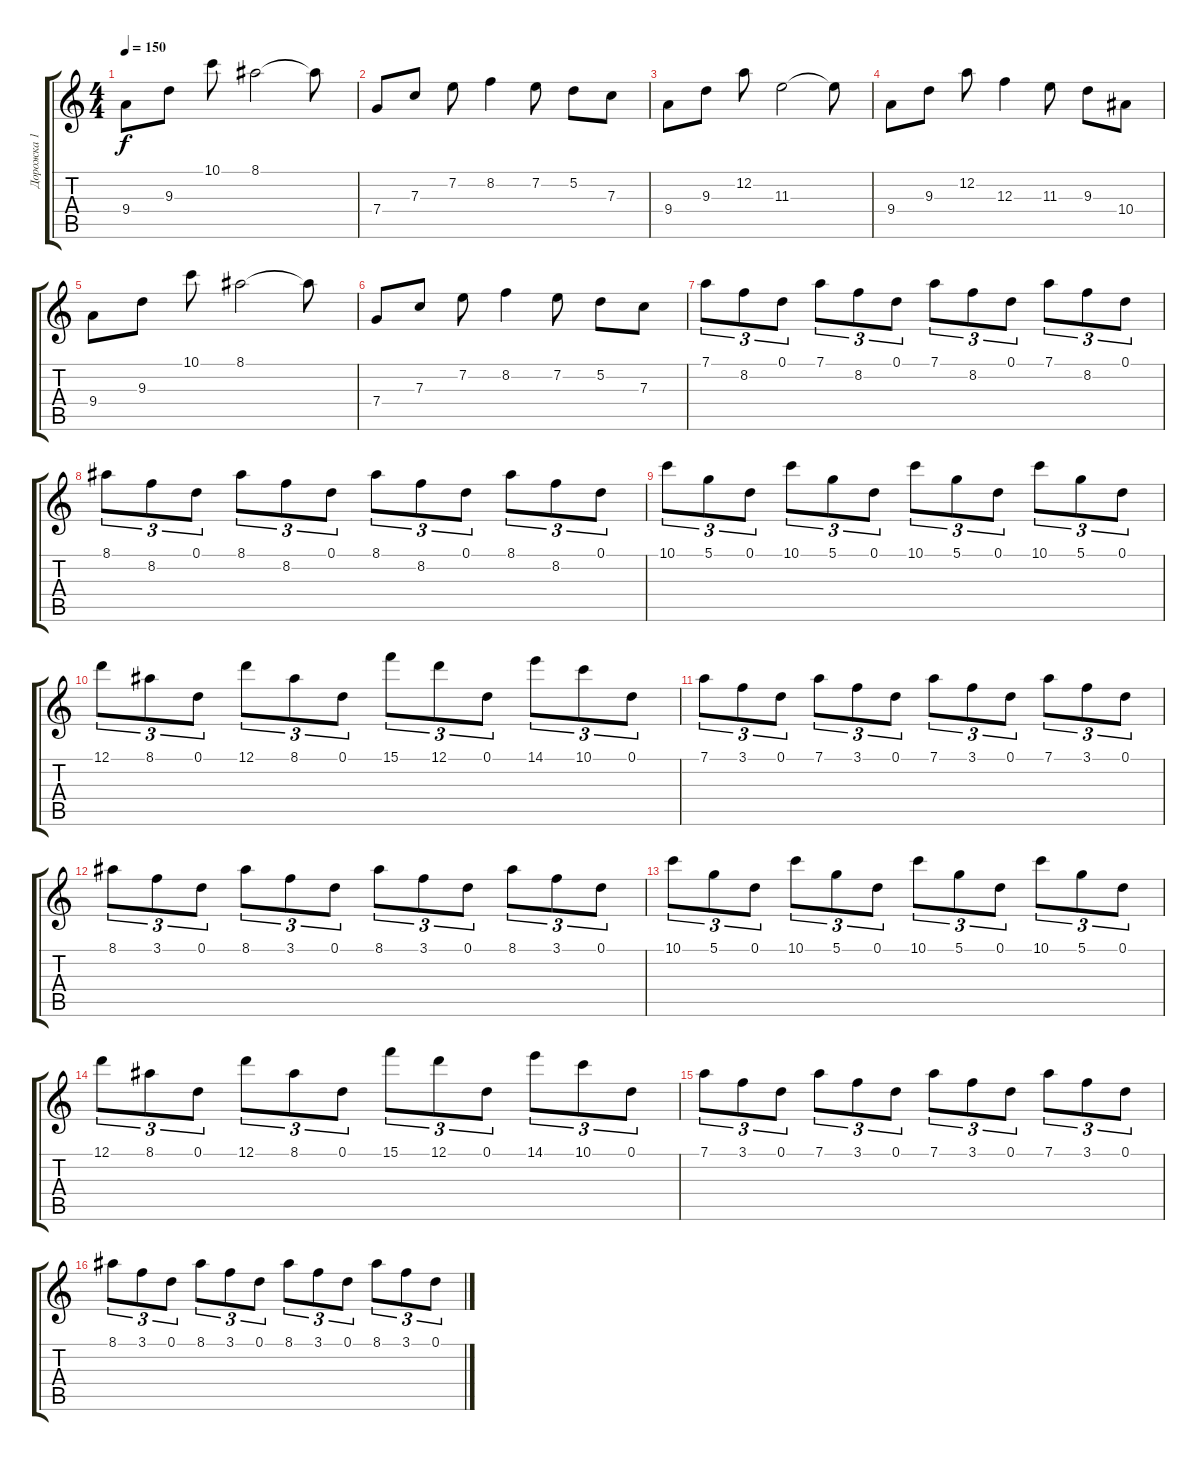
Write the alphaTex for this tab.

\track ("Дорожка 1" "Дорожка 1") {instrument distortionguitar}
\staff {score tabs}
\tuning (D4 A3 F3 C3 G2 D2) {hide}
\ts (4 4)
\tempo 150
\clef g2
\ks c
9.4.8{dy f} 9.3.8 10.1.8 8.1.2 8.1{t}.8 |
7.4.8 7.3.8 7.2.8 8.2.4 7.2.8 5.2.8 7.3.8 |
9.4.8 9.3.8 12.2.8 11.3.2 11.3{t}.8 |
9.4.8 9.3.8 12.2.8 12.3.4 11.3.8 9.3.8 10.4.8 |
9.4.8 9.3.8 10.1.8 8.1.2 8.1{t}.8 |
7.4.8 7.3.8 7.2.8 8.2.4 7.2.8 5.2.8 7.3.8 |
7.1.8{tu (3 2)} 8.2.8{tu (3 2)} 0.1.8{tu (3 2)} 7.1.8{tu (3 2)} 8.2.8{tu (3 2)} 0.1.8{tu (3 2)} 7.1.8{tu (3 2)} 8.2.8{tu (3 2)} 0.1.8{tu (3 2)} 7.1.8{tu (3 2)} 8.2.8{tu (3 2)} 0.1.8{tu (3 2)} |
8.1.8{tu (3 2)} 8.2.8{tu (3 2)} 0.1.8{tu (3 2)} 8.1.8{tu (3 2)} 8.2.8{tu (3 2)} 0.1.8{tu (3 2)} 8.1.8{tu (3 2)} 8.2.8{tu (3 2)} 0.1.8{tu (3 2)} 8.1.8{tu (3 2)} 8.2.8{tu (3 2)} 0.1.8{tu (3 2)} |
10.1.8{tu (3 2)} 5.1.8{tu (3 2)} 0.1.8{tu (3 2)} 10.1.8{tu (3 2)} 5.1.8{tu (3 2)} 0.1.8{tu (3 2)} 10.1.8{tu (3 2)} 5.1.8{tu (3 2)} 0.1.8{tu (3 2)} 10.1.8{tu (3 2)} 5.1.8{tu (3 2)} 0.1.8{tu (3 2)} |
12.1.8{tu (3 2)} 8.1.8{tu (3 2)} 0.1.8{tu (3 2)} 12.1.8{tu (3 2)} 8.1.8{tu (3 2)} 0.1.8{tu (3 2)} 15.1.8{tu (3 2)} 12.1.8{tu (3 2)} 0.1.8{tu (3 2)} 14.1.8{tu (3 2)} 10.1.8{tu (3 2)} 0.1.8{tu (3 2)} |
7.1.8{tu (3 2)} 3.1.8{tu (3 2)} 0.1.8{tu (3 2)} 7.1.8{tu (3 2)} 3.1.8{tu (3 2)} 0.1.8{tu (3 2)} 7.1.8{tu (3 2)} 3.1.8{tu (3 2)} 0.1.8{tu (3 2)} 7.1.8{tu (3 2)} 3.1.8{tu (3 2)} 0.1.8{tu (3 2)} |
8.1.8{tu (3 2)} 3.1.8{tu (3 2)} 0.1.8{tu (3 2)} 8.1.8{tu (3 2)} 3.1.8{tu (3 2)} 0.1.8{tu (3 2)} 8.1.8{tu (3 2)} 3.1.8{tu (3 2)} 0.1.8{tu (3 2)} 8.1.8{tu (3 2)} 3.1.8{tu (3 2)} 0.1.8{tu (3 2)} |
10.1.8{tu (3 2)} 5.1.8{tu (3 2)} 0.1.8{tu (3 2)} 10.1.8{tu (3 2)} 5.1.8{tu (3 2)} 0.1.8{tu (3 2)} 10.1.8{tu (3 2)} 5.1.8{tu (3 2)} 0.1.8{tu (3 2)} 10.1.8{tu (3 2)} 5.1.8{tu (3 2)} 0.1.8{tu (3 2)} |
12.1.8{tu (3 2)} 8.1.8{tu (3 2)} 0.1.8{tu (3 2)} 12.1.8{tu (3 2)} 8.1.8{tu (3 2)} 0.1.8{tu (3 2)} 15.1.8{tu (3 2)} 12.1.8{tu (3 2)} 0.1.8{tu (3 2)} 14.1.8{tu (3 2)} 10.1.8{tu (3 2)} 0.1.8{tu (3 2)} |
7.1.8{tu (3 2)} 3.1.8{tu (3 2)} 0.1.8{tu (3 2)} 7.1.8{tu (3 2)} 3.1.8{tu (3 2)} 0.1.8{tu (3 2)} 7.1.8{tu (3 2)} 3.1.8{tu (3 2)} 0.1.8{tu (3 2)} 7.1.8{tu (3 2)} 3.1.8{tu (3 2)} 0.1.8{tu (3 2)} |
8.1.8{tu (3 2)} 3.1.8{tu (3 2)} 0.1.8{tu (3 2)} 8.1.8{tu (3 2)} 3.1.8{tu (3 2)} 0.1.8{tu (3 2)} 8.1.8{tu (3 2)} 3.1.8{tu (3 2)} 0.1.8{tu (3 2)} 8.1.8{tu (3 2)} 3.1.8{tu (3 2)} 0.1.8{tu (3 2)}
